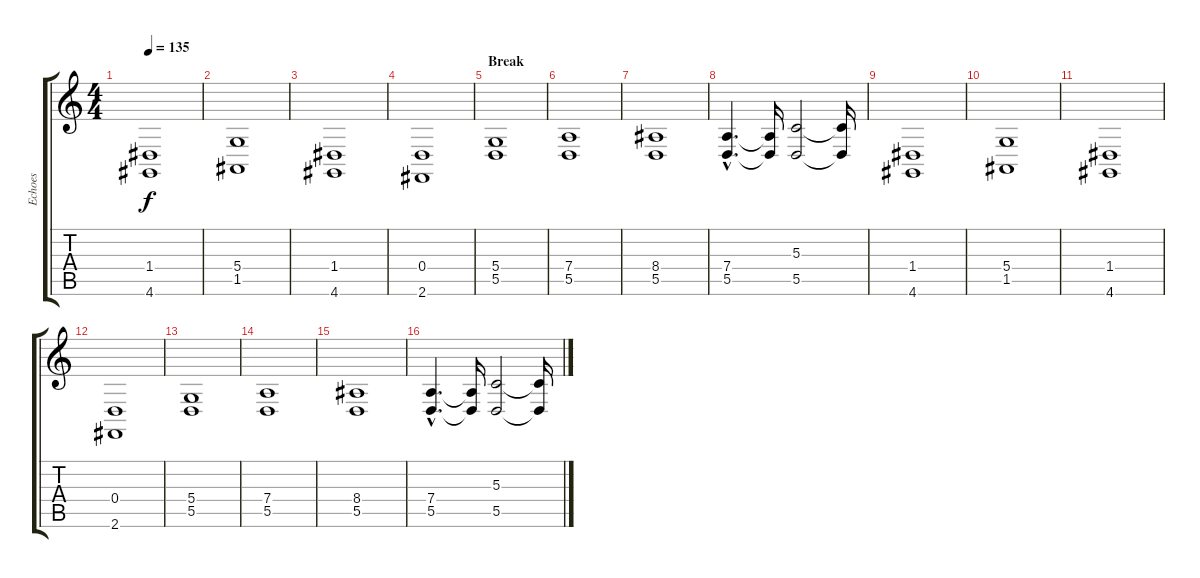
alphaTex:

\track ("Echoes" "Echoes") {instrument fx6goblins}
\staff {score tabs}
\tuning (E4 B3 G3 D3 A2 E2) {hide}
\ts (4 4)
\tempo 135
\clef g2
\ks c
(1.4 4.6).1{dy f} |
(5.4 1.5).1 |
(1.4 4.6).1 |
(0.4 2.6).1 |
\section ("" "Break")
(5.4 5.5).1 |
(7.4 5.5).1 |
(8.4 5.5).1 |
(7.4{hac} 5.5{hac}).4{d} (7.4{t} 5.5{t}).16 (5.3 5.5).2 (5.3{t} 5.5{t}).16 |
(1.4 4.6).1 |
(5.4 1.5).1 |
(1.4 4.6).1 |
(0.4 2.6).1 |
(5.4 5.5).1 |
(7.4 5.5).1 |
(8.4 5.5).1 |
(7.4{hac} 5.5{hac}).4{d} (7.4{t} 5.5{t}).16 (5.3 5.5).2 (5.3{t} 5.5{t}).16
